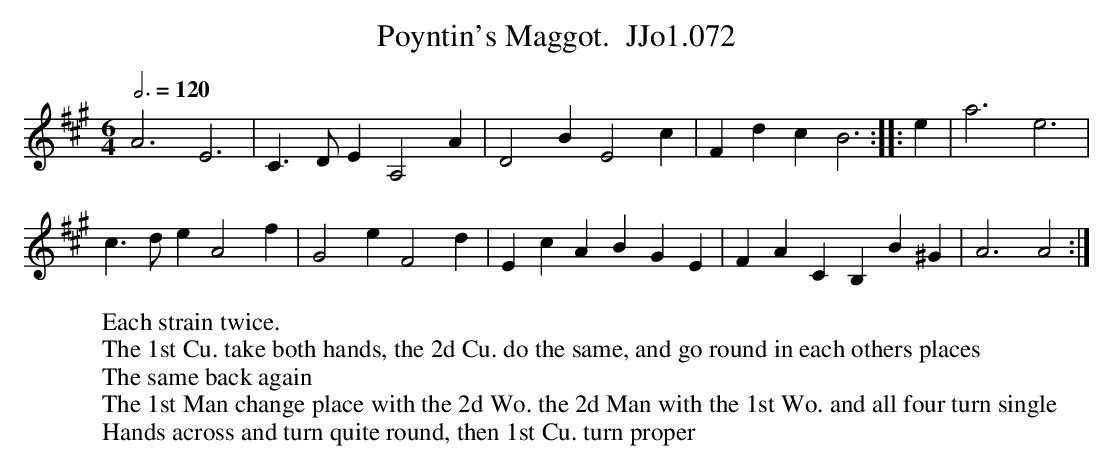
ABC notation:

X:1
T:Poyntin's Maggot.  JJo1.072
M:6/4
L:1/4
Q:3/4=120
K:A
A3 E3 | C>DE A,2A | D2B E2c | Fdc B3 :: e |a3 e3 |
c>de A2f | G2e F2d | EcA BGE |FAC B,B^G | A3 A2 :|
W:Each strain twice.
W:The 1st Cu. take both hands, the 2d Cu. do the same, and go round in each others places
W:The same back again
W:The 1st Man change place with the 2d Wo. the 2d Man with the 1st Wo. and all four turn single
W:Hands across and turn quite round, then 1st Cu. turn proper
